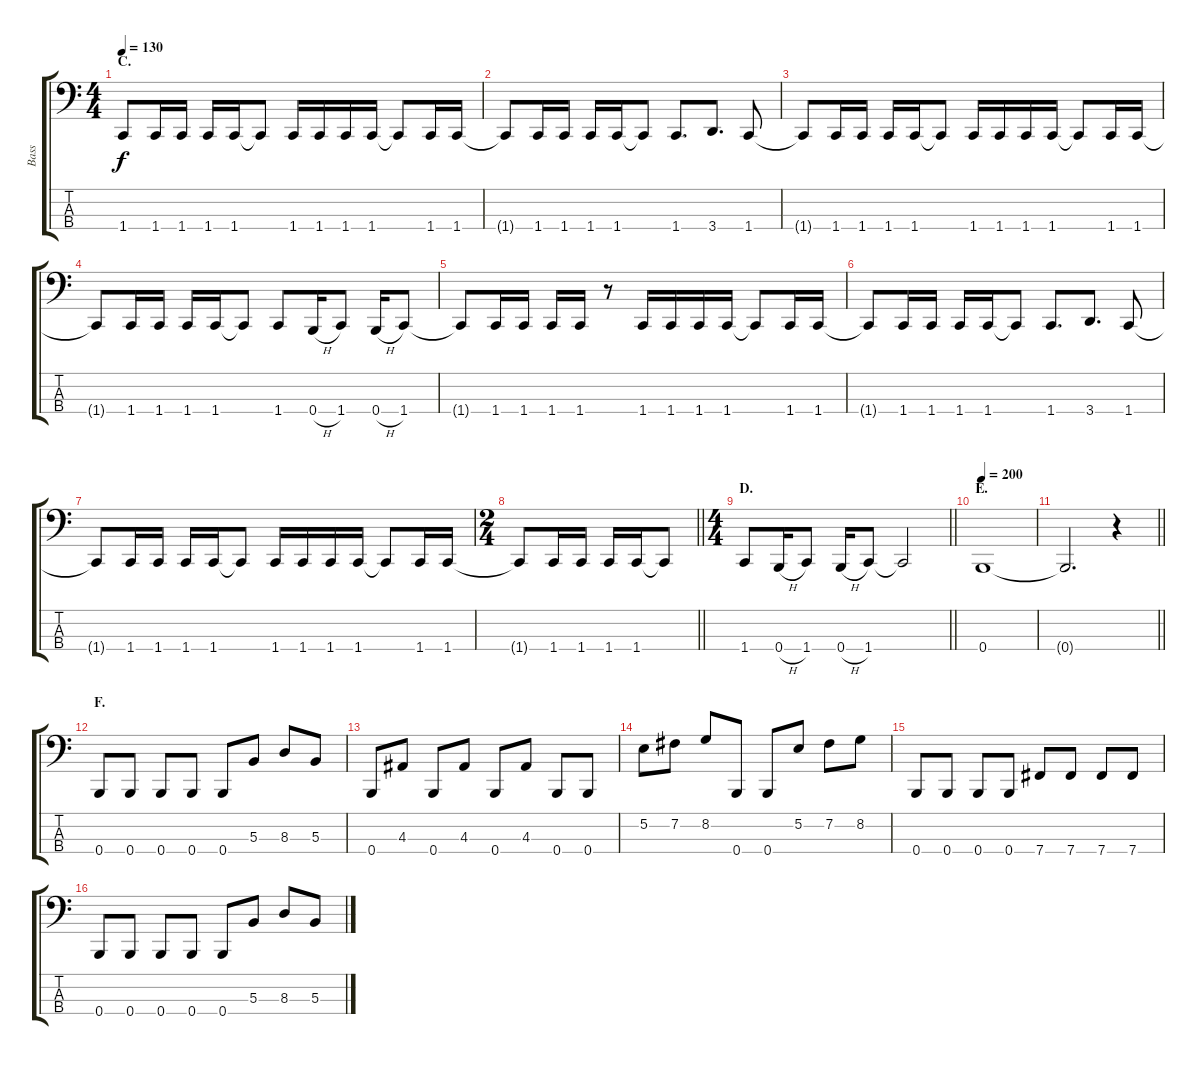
\track ("Bass" "Bass") {instrument electricbasspick}
\staff {score tabs}
\tuning (E2 B1 Gb1 B0) {hide}
\ts (4 4)
\section ("" "C.")
\tempo 130
\clef f4
\ks c
1.4.8{dy f} 1.4.16 1.4.16 1.4.16 1.4.16 1.4{t}.8 1.4.16 1.4.16 1.4.16 1.4.16 1.4{t}.8 1.4.16 1.4.16 |
1.4{t}.8 1.4.16 1.4.16 1.4.16 1.4.16 1.4{t}.8 1.4.8{d} 3.4.8{d} 1.4.8 |
1.4{t}.8 1.4.16 1.4.16 1.4.16 1.4.16 1.4{t}.8 1.4.16 1.4.16 1.4.16 1.4.16 1.4{t}.8 1.4.16 1.4.16 |
1.4{t}.8 1.4.16 1.4.16 1.4.16 1.4.16 1.4{t}.8 1.4.8 0.4{h}.16 1.4.8 0.4{h}.16 1.4.8 |
1.4{t}.8 1.4.16 1.4.16 1.4.16 1.4.16 r.8 1.4.16 1.4.16 1.4.16 1.4.16 1.4{t}.8 1.4.16 1.4.16 |
1.4{t}.8 1.4.16 1.4.16 1.4.16 1.4.16 1.4{t}.8 1.4.8{d} 3.4.8{d} 1.4.8 |
1.4{t}.8 1.4.16 1.4.16 1.4.16 1.4.16 1.4{t}.8 1.4.16 1.4.16 1.4.16 1.4.16 1.4{t}.8 1.4.16 1.4.16 |
\ts (2 4)
\barLineRight lightlight
1.4{t}.8 1.4.16 1.4.16 1.4.16 1.4.16 1.4{t}.8 |
\ts (4 4)
\section ("" "D.")
\barLineRight lightlight
1.4.8 0.4{h}.16 1.4.8 0.4{h}.16 1.4.8 1.4{t}.2 |
\section ("" "E.")
\tempo 200
0.4.1 |
\barLineRight lightlight
0.4{t}.2{d} r.4 |
\section ("" "F.")
0.4.8 0.4.8 0.4.8 0.4.8 0.4.8 5.3.8 8.3.8 5.3.8 |
0.4.8 4.3.8 0.4.8 4.3.8 0.4.8 4.3.8 0.4.8 0.4.8 |
5.2.8 7.2.8 8.2.8 0.4.8 0.4.8 5.2.8 7.2.8 8.2.8 |
0.4.8 0.4.8 0.4.8 0.4.8 7.4.8 7.4.8 7.4.8 7.4.8 |
0.4.8 0.4.8 0.4.8 0.4.8 0.4.8 5.3.8 8.3.8 5.3.8
